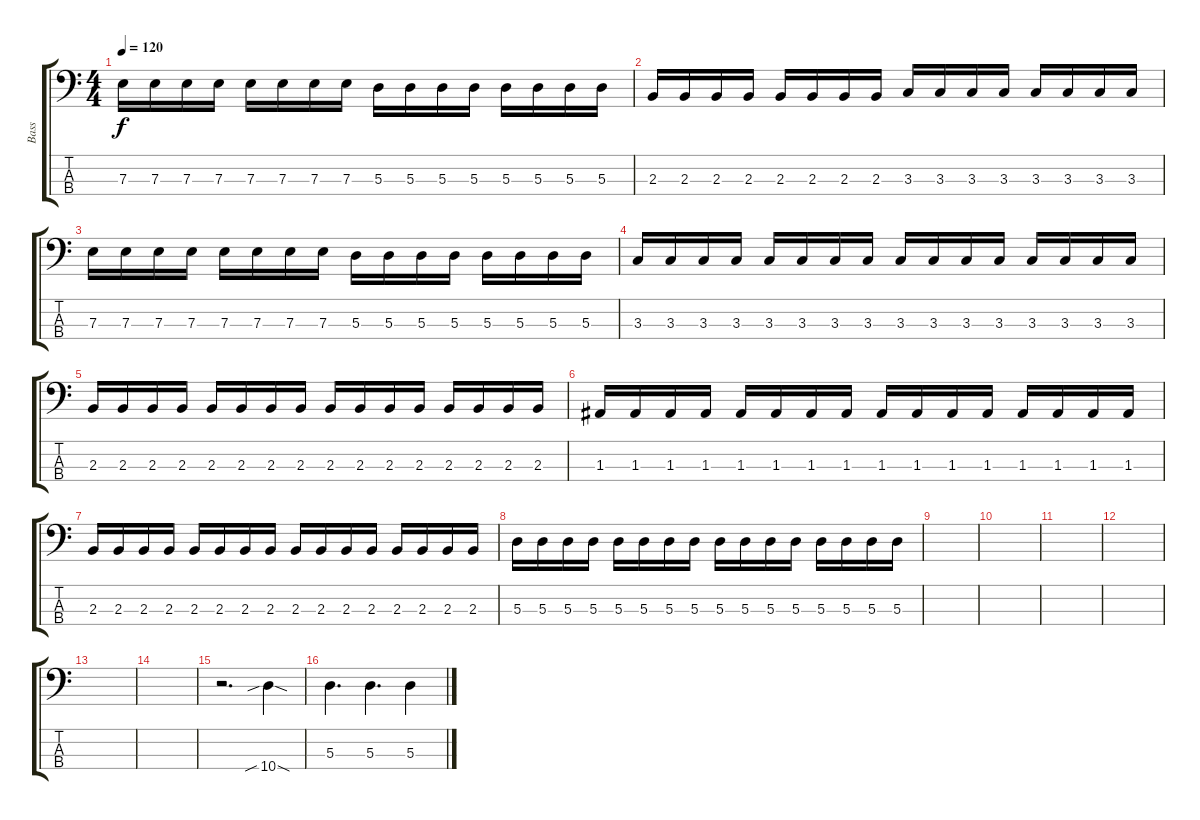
\track ("Bass" "Bass") {instrument electricbassfinger}
\staff {score tabs}
\tuning (G2 D2 A1 E1) {hide}
\ts (4 4)
\tempo 120
\clef f4
\ks c
7.3.16{dy f} 7.3.16 7.3.16 7.3.16 7.3.16 7.3.16 7.3.16 7.3.16 5.3.16 5.3.16 5.3.16 5.3.16 5.3.16 5.3.16 5.3.16 5.3.16 |
2.3.16 2.3.16 2.3.16 2.3.16 2.3.16 2.3.16 2.3.16 2.3.16 3.3.16 3.3.16 3.3.16 3.3.16 3.3.16 3.3.16 3.3.16 3.3.16 |
7.3.16 7.3.16 7.3.16 7.3.16 7.3.16 7.3.16 7.3.16 7.3.16 5.3.16 5.3.16 5.3.16 5.3.16 5.3.16 5.3.16 5.3.16 5.3.16 |
3.3.16 3.3.16 3.3.16 3.3.16 3.3.16 3.3.16 3.3.16 3.3.16 3.3.16 3.3.16 3.3.16 3.3.16 3.3.16 3.3.16 3.3.16 3.3.16 |
2.3.16 2.3.16 2.3.16 2.3.16 2.3.16 2.3.16 2.3.16 2.3.16 2.3.16 2.3.16 2.3.16 2.3.16 2.3.16 2.3.16 2.3.16 2.3.16 |
1.3.16 1.3.16 1.3.16 1.3.16 1.3.16 1.3.16 1.3.16 1.3.16 1.3.16 1.3.16 1.3.16 1.3.16 1.3.16 1.3.16 1.3.16 1.3.16 |
2.3.16 2.3.16 2.3.16 2.3.16 2.3.16 2.3.16 2.3.16 2.3.16 2.3.16 2.3.16 2.3.16 2.3.16 2.3.16 2.3.16 2.3.16 2.3.16 |
5.3.16 5.3.16 5.3.16 5.3.16 5.3.16 5.3.16 5.3.16 5.3.16 5.3.16 5.3.16 5.3.16 5.3.16 5.3.16 5.3.16 5.3.16 5.3.16 |
|
|
|
|
|
|
r.2{d} 10.4{sib sod}.4 |
5.3.4{d} 5.3.4{d} 5.3.4
